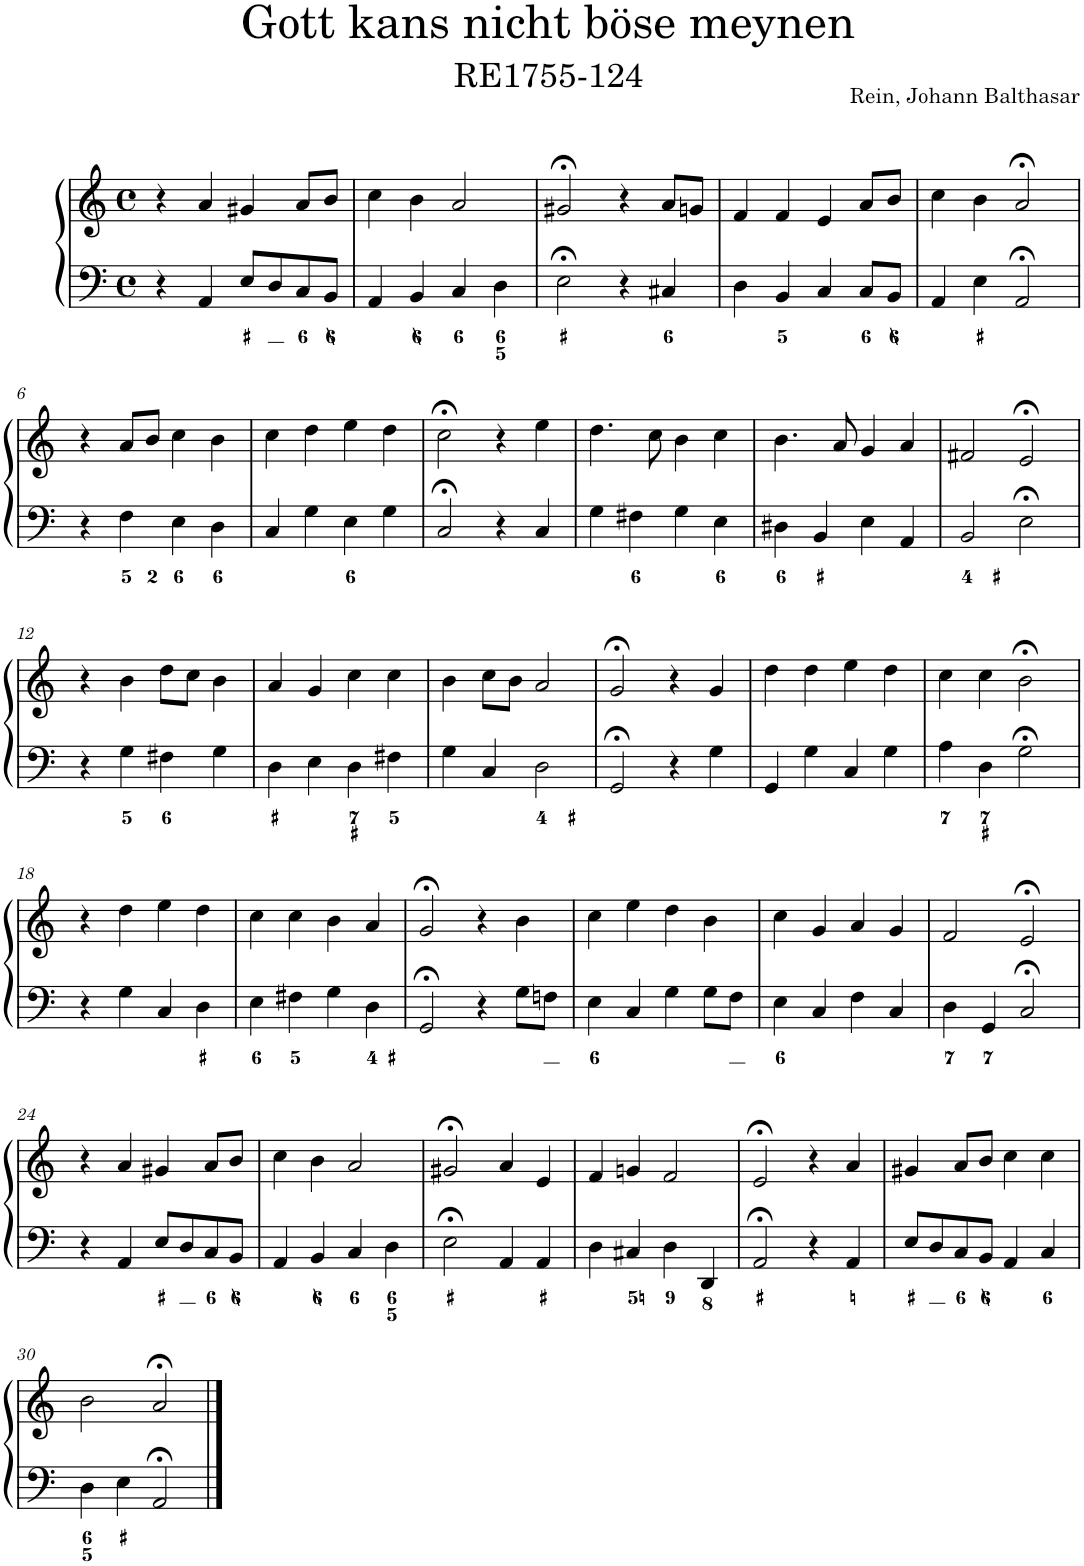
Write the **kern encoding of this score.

**kern	**kern
*part1	*part1
*staff2	*staff1
*I"Piano	*
*I'Pno.	*
*clefF4	*clefG2
*k[]	*k[]
*M4/4	*M4/4
*met(c)	*met(c)
=1	=1
4r	4r
4AA/	4a/
8E/L	4g#X/
8D/	.
8C/	8a/L
8BB/J	8b/J
=2	=2
4AA/	4cc\
4BB/	4b\
4C/	2a/
4D\	.
=3	=3
2E;<\	2g#X;</
4r	4r
4C#X/	8a/L
.	8gn/J
=4	=4
4D\	4f/
4BB/	4f/
4C/	4e/
8C/L	8a/L
8BB/J	8b/J
=5	=5
4AA/	4cc\
4E\	4b\
2AA;</	2a;</
!!LO:LB:g=z
=6	=6
4r	4r
4F\	8a/L
.	8b/J
4E\	4cc\
4D\	4b\
=7	=7
4C/	4cc\
4G\	4dd\
4E\	4ee\
4G\	4dd\
=8	=8
2C;</	2cc;<\
4r	4r
4C/	4ee\
=9	=9
4G\	4.dd\
4F#X\	.
.	8cc\
4G\	4b\
4E\	4cc\
=10	=10
4D#X\	4.b\
4BB/	.
.	8a/
4E\	4g/
4AA/	4a/
=11	=11
2BB/	2f#X/
2E;<\	2e;</
!!LO:LB:g=z
=12	=12
4r	4r
4G\	4b\
4F#X\	8dd\L
.	8cc\J
4G\	4b\
=13	=13
4D\	4a/
4E\	4g/
4D\	4cc\
4F#X\	4cc\
=14	=14
4G\	4b\
4C/	8cc\L
.	8b\J
2D\	2a/
=15	=15
2GG;</	2g;</
4r	4r
4G\	4g/
=16	=16
4GG/	4dd\
4G\	4dd\
4C/	4ee\
4G\	4dd\
=17	=17
4A\	4cc\
4D\	4cc\
2G;<\	2b;<\
!!LO:LB:g=z
=18	=18
4r	4r
4G\	4dd\
4C/	4ee\
4D\	4dd\
=19	=19
4E\	4cc\
4F#X\	4cc\
4G\	4b\
4D\	4a/
=20	=20
2GG;</	2g;</
4r	4r
8G\L	4b\
8Fn\J	.
=21	=21
4E\	4cc\
4C/	4ee\
4G\	4dd\
8G\L	4b\
8F\J	.
=22	=22
4E\	4cc\
4C/	4g/
4F\	4a/
4C/	4g/
=23	=23
4D\	2f/
4GG/	.
2C;</	2e;</
!!LO:LB:g=z
=24	=24
4r	4r
4AA/	4a/
8E/L	4g#X/
8D/	.
8C/	8a/L
8BB/J	8b/J
=25	=25
4AA/	4cc\
4BB/	4b\
4C/	2a/
4D\	.
=26	=26
2E;<\	2g#X;</
4AA/	4a/
4AA/	4e/
=27	=27
4D\	4f/
4C#X/	4gn/
4D\	2f/
4DD/	.
=28	=28
2AA;</	2e;</
4r	4r
4AA/	4a/
=29	=29
8E/L	4g#X/
8D/	.
8C/	8a/L
8BB/J	8b/J
4AA/	4cc\
4C/	4cc\
!!LO:LB:g=z
=30	=30
4D\	2b\
4E\	.
2AA;</	2a;</
==	==
*-	*-
